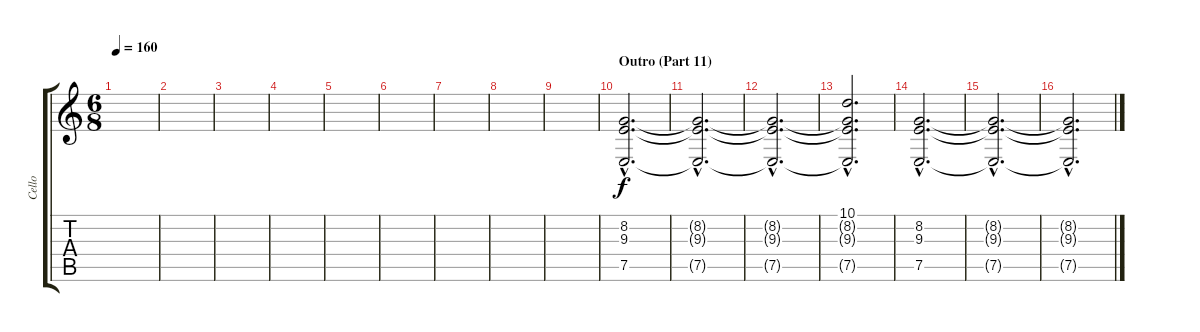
\track ("Cello" "Cello") {instrument cello}
\staff {score tabs}
\tuning (E4 B3 G3 D3 A2 E2) {hide}
\ts (6 8)
\tempo 160
\clef g2
\ks c
|
|
|
|
|
|
|
|
|
\section ("" "Outro (Part 11)")
(8.2{hac} 9.3{hac} 7.5{hac}).2{d} |
(8.2{hac t} 9.3{hac t} 7.5{hac t}).2{d} |
(8.2{hac t} 9.3{hac t} 7.5{hac t}).2{d} |
(10.1{hac} 8.2{hac t} 9.3{hac t} 7.5{hac t}).2{d} |
(8.2{hac} 9.3{hac} 7.5{hac}).2{d} |
(8.2{hac t} 9.3{hac t} 7.5{hac t}).2{d} |
(8.2{hac t} 9.3{hac t} 7.5{hac t}).2{d}
